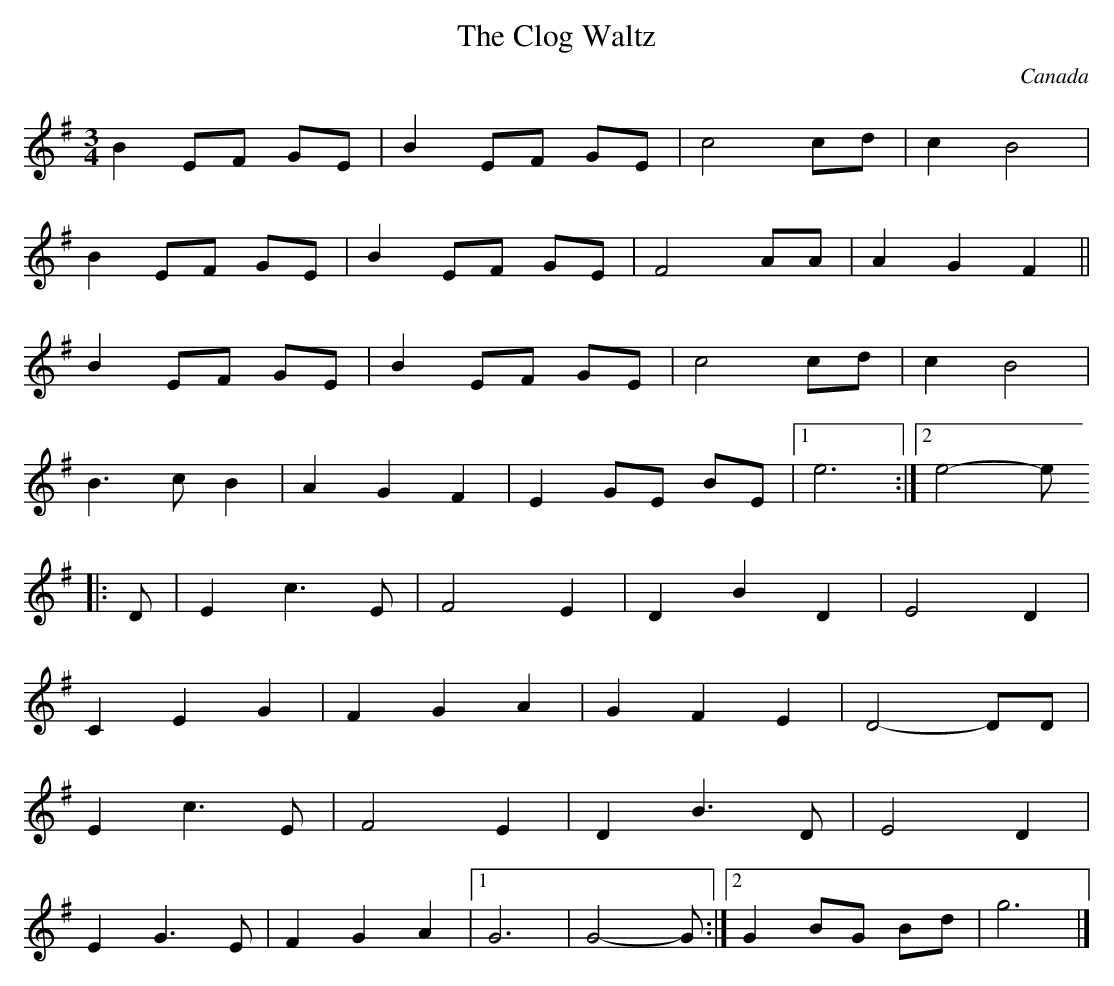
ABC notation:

X:1
T: The Clog Waltz
L:1/8
M:3/4
O:Canada
K:G major
B2EF GE|B2EF GE|c4cd|c2B4|
B2EF GE|B2EF GE|F4AA|A2G2F2||
B2EF GE|B2EF GE|c4cd|c2B4|
B3c B2|A2G2F2|E2GE BE|[1e6:|[2e4-e
|:D|E2c3E|F4E2|D2B2D2|E4D2|
C2E2G2|F2G2A2|G2F2E2|D4-DD|
E2c3E|F4E2|D2B3D|E4D2|
E2G3E|F2G2A2|[1G6|G4-G:|[2G2BG Bd|g6|]
